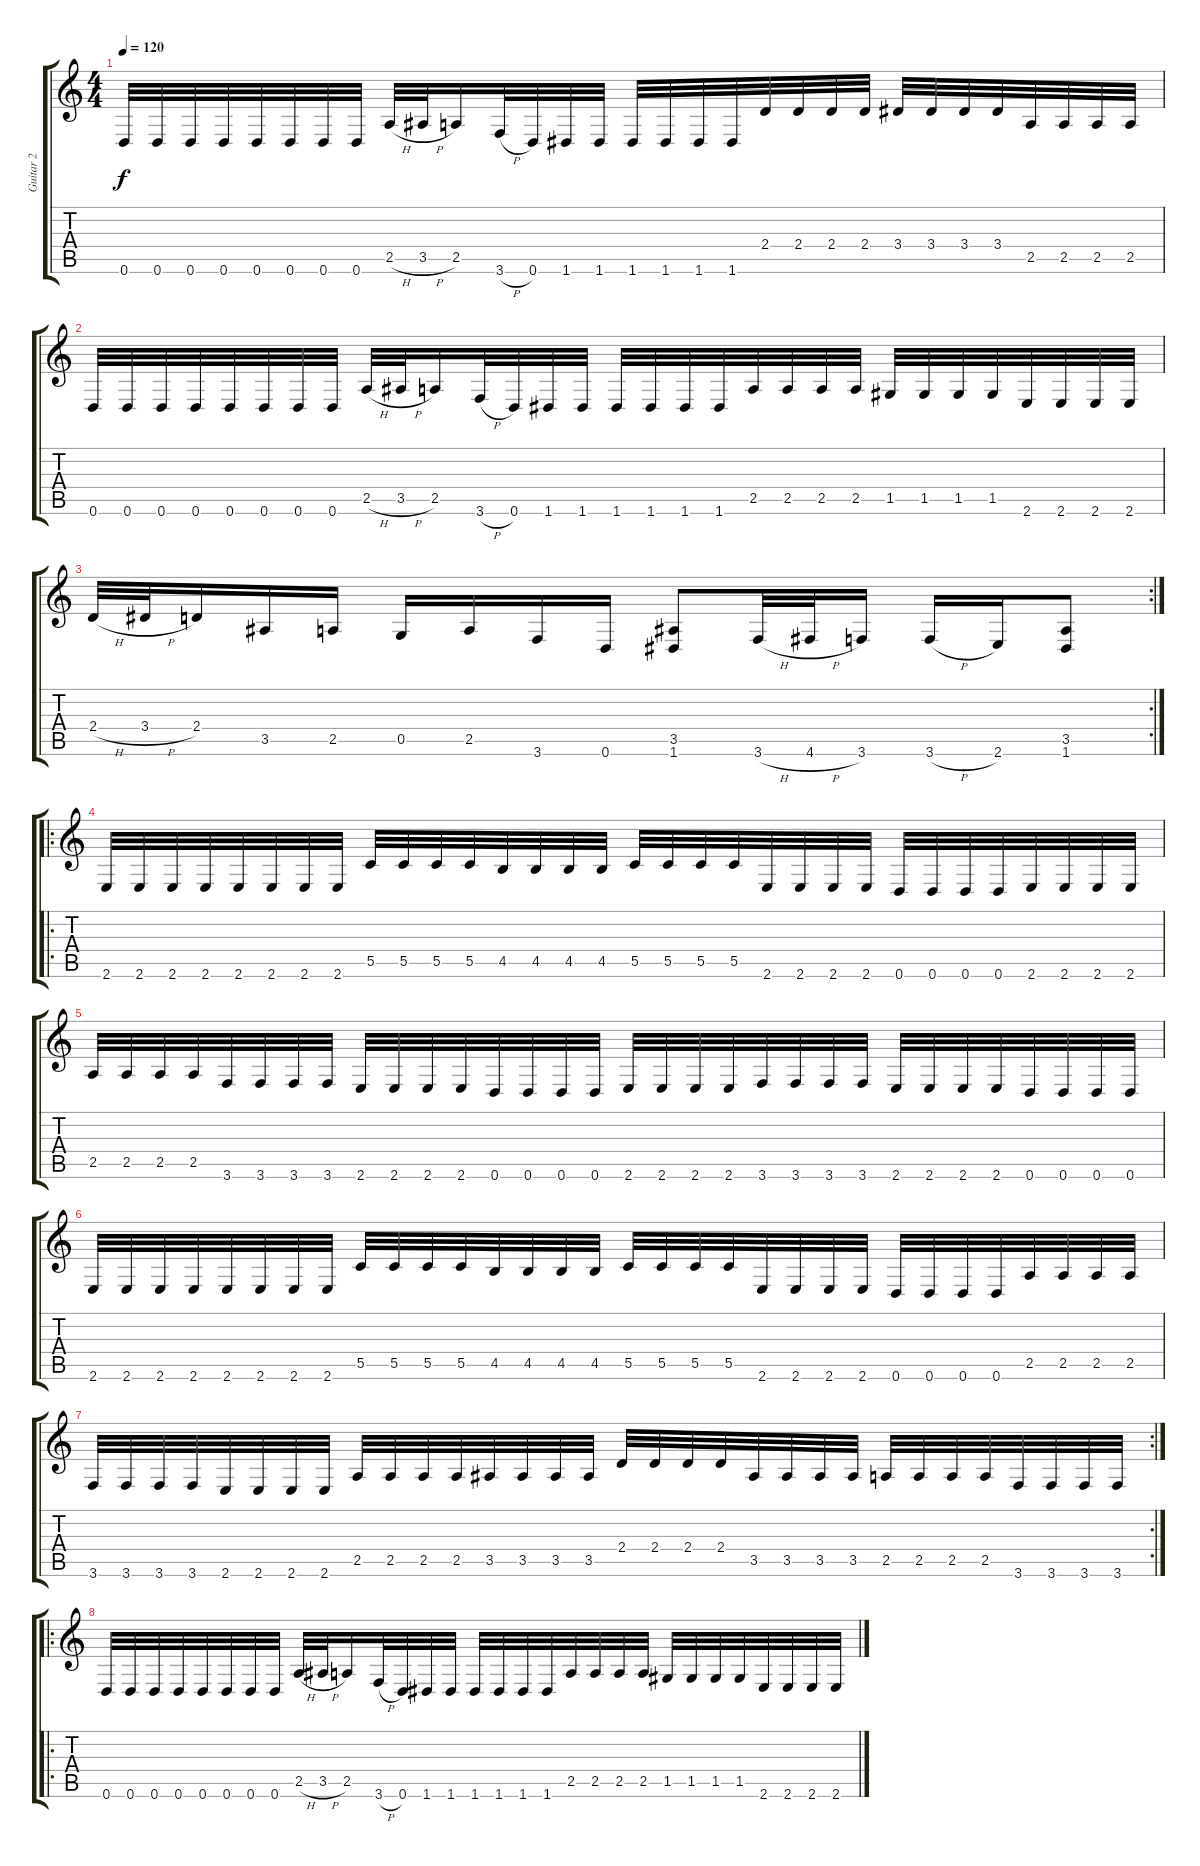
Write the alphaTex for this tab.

\track ("Guitar 2" "Guitar 2") {instrument distortionguitar}
\staff {score tabs}
\tuning (D4 A3 F3 C3 G2 D2) {hide}
\ts (4 4)
\tempo 120
\clef g2
\ks c
0.6.32{dy f} 0.6.32 0.6.32 0.6.32 0.6.32 0.6.32 0.6.32 0.6.32 2.5{h}.32 3.5{h}.32 2.5.16 3.6{h}.32 0.6.32 1.6.32 1.6.32 1.6.32 1.6.32 1.6.32 1.6.32 2.4.32 2.4.32 2.4.32 2.4.32 3.4.32 3.4.32 3.4.32 3.4.32 2.5.32 2.5.32 2.5.32 2.5.32 |
0.6.32 0.6.32 0.6.32 0.6.32 0.6.32 0.6.32 0.6.32 0.6.32 2.5{h}.32 3.5{h}.32 2.5.16 3.6{h}.32 0.6.32 1.6.32 1.6.32 1.6.32 1.6.32 1.6.32 1.6.32 2.5.32 2.5.32 2.5.32 2.5.32 1.5.32 1.5.32 1.5.32 1.5.32 2.6.32 2.6.32 2.6.32 2.6.32 |
\rc 2
2.4{h}.32 3.4{h}.32 2.4.16 3.5.16 2.5.16 0.5.16 2.5.16 3.6.16 0.6.16 (3.5 1.6).8 3.6{h}.32 4.6{h}.32 3.6.16 3.6{h}.16 2.6.16 (3.5 1.6).8 |
\ro
2.6.32 2.6.32 2.6.32 2.6.32 2.6.32 2.6.32 2.6.32 2.6.32 5.5.32 5.5.32 5.5.32 5.5.32 4.5.32 4.5.32 4.5.32 4.5.32 5.5.32 5.5.32 5.5.32 5.5.32 2.6.32 2.6.32 2.6.32 2.6.32 0.6.32 0.6.32 0.6.32 0.6.32 2.6.32 2.6.32 2.6.32 2.6.32 |
2.5.32 2.5.32 2.5.32 2.5.32 3.6.32 3.6.32 3.6.32 3.6.32 2.6.32 2.6.32 2.6.32 2.6.32 0.6.32 0.6.32 0.6.32 0.6.32 2.6.32 2.6.32 2.6.32 2.6.32 3.6.32 3.6.32 3.6.32 3.6.32 2.6.32 2.6.32 2.6.32 2.6.32 0.6.32 0.6.32 0.6.32 0.6.32 |
2.6.32 2.6.32 2.6.32 2.6.32 2.6.32 2.6.32 2.6.32 2.6.32 5.5.32 5.5.32 5.5.32 5.5.32 4.5.32 4.5.32 4.5.32 4.5.32 5.5.32 5.5.32 5.5.32 5.5.32 2.6.32 2.6.32 2.6.32 2.6.32 0.6.32 0.6.32 0.6.32 0.6.32 2.5.32 2.5.32 2.5.32 2.5.32 |
\rc 2
3.6.32 3.6.32 3.6.32 3.6.32 2.6.32 2.6.32 2.6.32 2.6.32 2.5.32 2.5.32 2.5.32 2.5.32 3.5.32 3.5.32 3.5.32 3.5.32 2.4.32 2.4.32 2.4.32 2.4.32 3.5.32 3.5.32 3.5.32 3.5.32 2.5.32 2.5.32 2.5.32 2.5.32 3.6.32 3.6.32 3.6.32 3.6.32 |
\ro
0.6.32 0.6.32 0.6.32 0.6.32 0.6.32 0.6.32 0.6.32 0.6.32 2.5{h}.32 3.5{h}.32 2.5.16 3.6{h}.32 0.6.32 1.6.32 1.6.32 1.6.32 1.6.32 1.6.32 1.6.32 2.5.32 2.5.32 2.5.32 2.5.32 1.5.32 1.5.32 1.5.32 1.5.32 2.6.32 2.6.32 2.6.32 2.6.32
